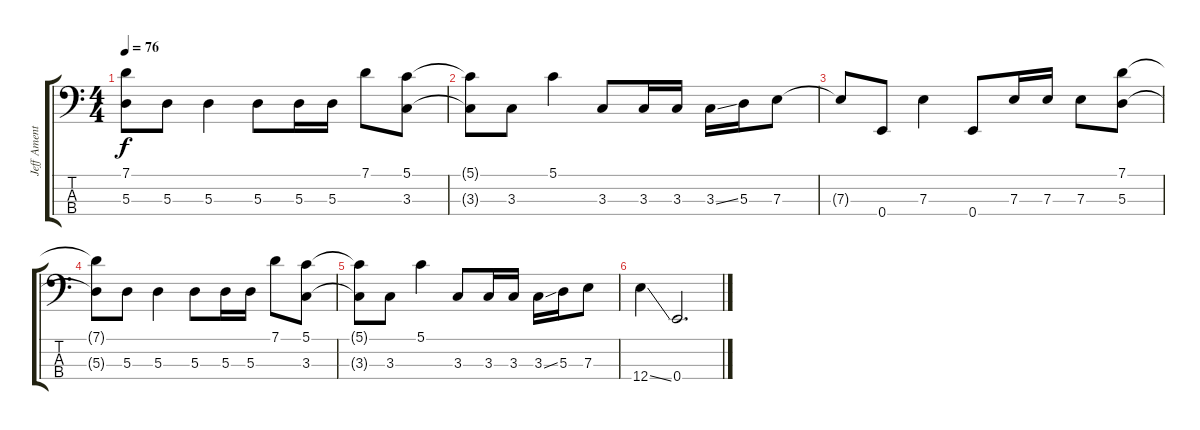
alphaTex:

\track ("Jeff Ament (Bass)" "Jeff Ament") {instrument fretlessbass}
\staff {score tabs}
\tuning (G2 D2 A1 E1) {hide}
\ts (4 4)
\tempo 76
\clef f4
\ks c
(7.1{t} 5.3{t}).8{dy f} 5.3.8 5.3.4 5.3.8 5.3.16 5.3.16 7.1.8 (5.1 3.3).8 |
(5.1{t} 3.3{t}).8 3.3.8 5.1.4 3.3.8 3.3.16 3.3.16 3.3{ss}.16 5.3.16 7.3.8 |
7.3{t}.8 0.4.8 7.3.4 0.4.8 7.3.16 7.3.16 7.3.8 (7.1 5.3).8 |
(7.1{t} 5.3{t}).8 5.3.8 5.3.4 5.3.8 5.3.16 5.3.16 7.1.8 (5.1 3.3).8 |
(5.1{t} 3.3{t}).8 3.3.8 5.1.4 3.3.8 3.3.16 3.3.16 3.3{ss}.16 5.3.16 7.3.8 |
12.4{ss}.4 0.4.2{d}
